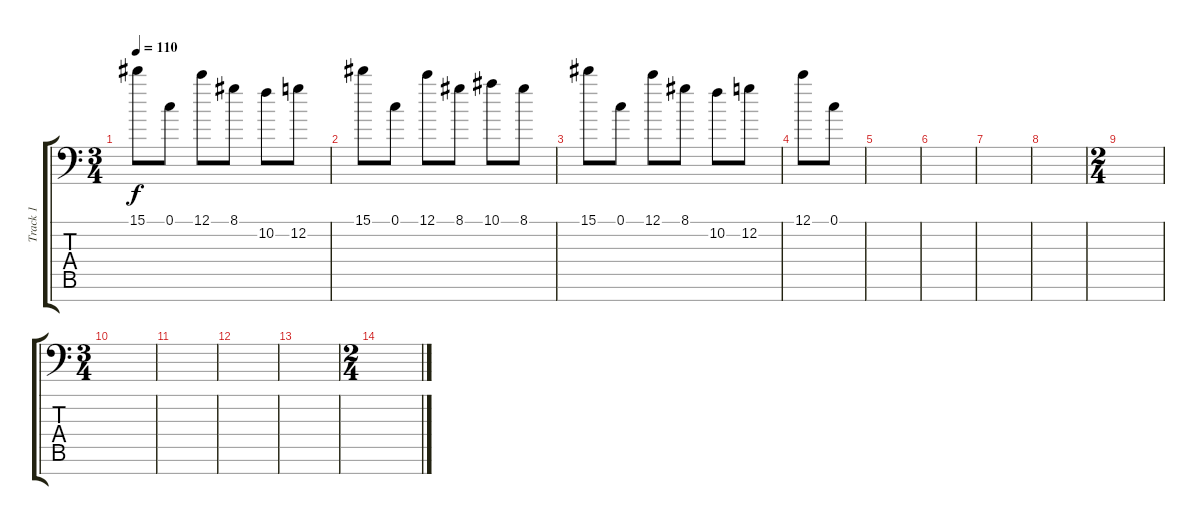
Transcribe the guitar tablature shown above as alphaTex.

\track ("Track 1" "Track 1") {instrument electricguitarjazz}
\staff {score tabs}
\tuning (C4 G3 Eb3 Bb2 F2 C2 F1) {hide}
\ts (3 4)
\tempo 110
\clef f4
\ks c
15.1.8{dy f} 0.1.8 12.1.8 8.1.8 10.2.8 12.2.8 |
15.1.8 0.1.8 12.1.8 8.1.8 10.1.8 8.1.8 |
15.1.8 0.1.8 12.1.8 8.1.8 10.2.8 12.2.8 |
12.1.8 0.1.8 |
|
|
|
|
\ts (2 4)
|
\ts (3 4)
|
|
|
|
\ts (2 4)
